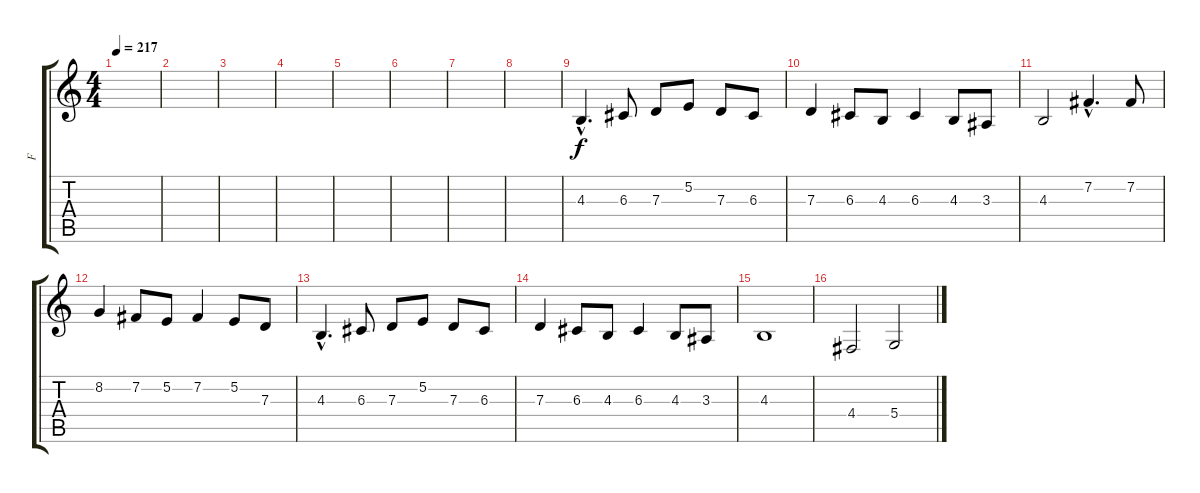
\track ("F" "F") {instrument flute}
\staff {score tabs}
\tuning (E4 B3 G3 D3 A2 E2) {hide}
\ts (4 4)
\tempo 217
\clef g2
\ks c
|
|
|
|
|
|
|
|
4.3{hac}.4{d} 6.3.8 7.3.8 5.2.8 7.3.8 6.3.8 |
7.3.4 6.3.8 4.3.8 6.3.4 4.3.8 3.3.8 |
4.3.2 7.2{hac}.4{d} 7.2.8 |
8.2.4 7.2.8 5.2.8 7.2.4 5.2.8 7.3.8 |
4.3{hac}.4{d} 6.3.8 7.3.8 5.2.8 7.3.8 6.3.8 |
7.3.4 6.3.8 4.3.8 6.3.4 4.3.8 3.3.8 |
4.3.1 |
4.4.2 5.4.2
